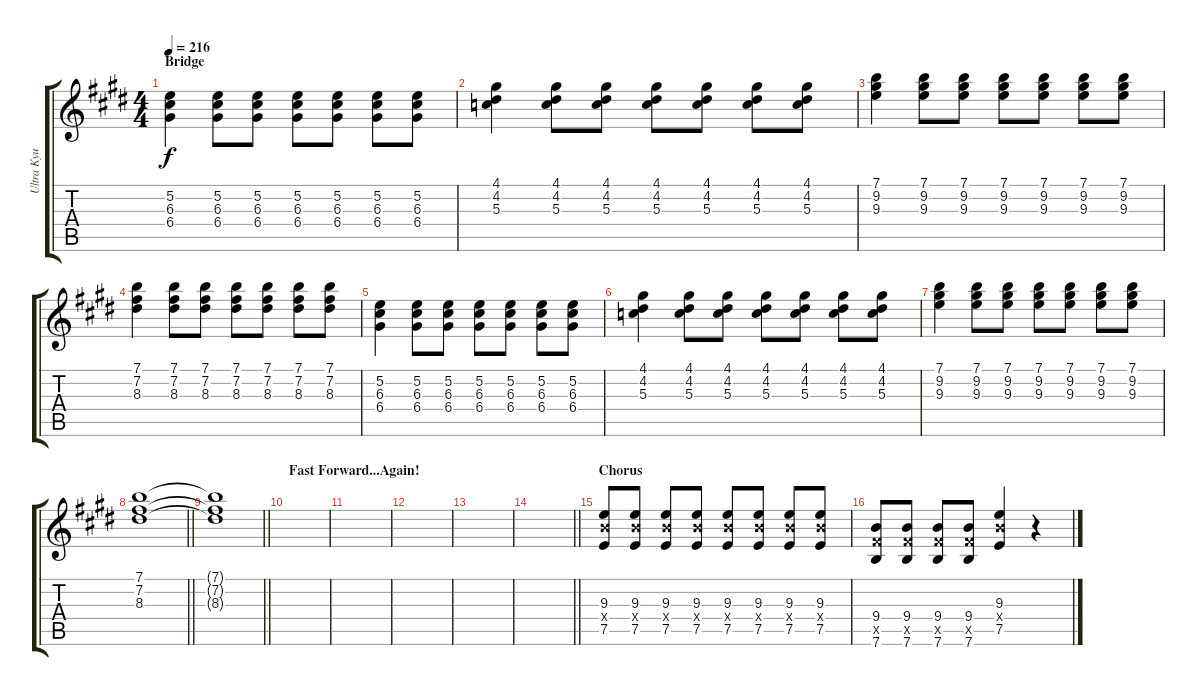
\track ("Ultra Kyu" "Ultra Kyu") {instrument electricguitarclean}
\staff {score tabs}
\tuning (E4 B3 G3 D3 A2 E2) {hide}
\ts (4 4)
\section ("" "Bridge")
\tempo 216
\clef g2
\ks e
(5.2 6.3 6.4).4{dy f} (5.2 6.3 6.4).8 (5.2 6.3 6.4).8 (5.2 6.3 6.4).8 (5.2 6.3 6.4).8 (5.2 6.3 6.4).8 (5.2 6.3 6.4).8 |
(4.1 4.2 5.3).4 (4.1 4.2 5.3).8 (4.1 4.2 5.3).8 (4.1 4.2 5.3).8 (4.1 4.2 5.3).8 (4.1 4.2 5.3).8 (4.1 4.2 5.3).8 |
(7.1 9.2 9.3).4 (7.1 9.2 9.3).8 (7.1 9.2 9.3).8 (7.1 9.2 9.3).8 (7.1 9.2 9.3).8 (7.1 9.2 9.3).8 (7.1 9.2 9.3).8 |
(7.1 7.2 8.3).4 (7.1 7.2 8.3).8 (7.1 7.2 8.3).8 (7.1 7.2 8.3).8 (7.1 7.2 8.3).8 (7.1 7.2 8.3).8 (7.1 7.2 8.3).8 |
(5.2 6.3 6.4).4 (5.2 6.3 6.4).8 (5.2 6.3 6.4).8 (5.2 6.3 6.4).8 (5.2 6.3 6.4).8 (5.2 6.3 6.4).8 (5.2 6.3 6.4).8 |
(4.1 4.2 5.3).4 (4.1 4.2 5.3).8 (4.1 4.2 5.3).8 (4.1 4.2 5.3).8 (4.1 4.2 5.3).8 (4.1 4.2 5.3).8 (4.1 4.2 5.3).8 |
(7.1 9.2 9.3).4 (7.1 9.2 9.3).8 (7.1 9.2 9.3).8 (7.1 9.2 9.3).8 (7.1 9.2 9.3).8 (7.1 9.2 9.3).8 (7.1 9.2 9.3).8 |
\barLineRight lightlight
(7.1 7.2 8.3).1 |
\barLineRight lightlight
(7.1{t} 7.2{t} 8.3{t}).1 |
\section ("" "Fast Forward...Again!")
|
|
|
|
\barLineRight lightlight
|
\section ("" "Chorus")
(9.3 9.4{x} 7.5).8 (9.3 9.4{x} 7.5).8 (9.3 9.4{x} 7.5).8 (9.3 9.4{x} 7.5).8 (9.3 9.4{x} 7.5).8 (9.3 9.4{x} 7.5).8 (9.3 9.4{x} 7.5).8 (9.3 9.4{x} 7.5).8 |
(9.4 9.5{x} 7.6).8 (9.4 9.5{x} 7.6).8 (9.4 9.5{x} 7.6).8 (9.4 9.5{x} 7.6).8 (9.3 9.4{x} 7.5).4 r.4
